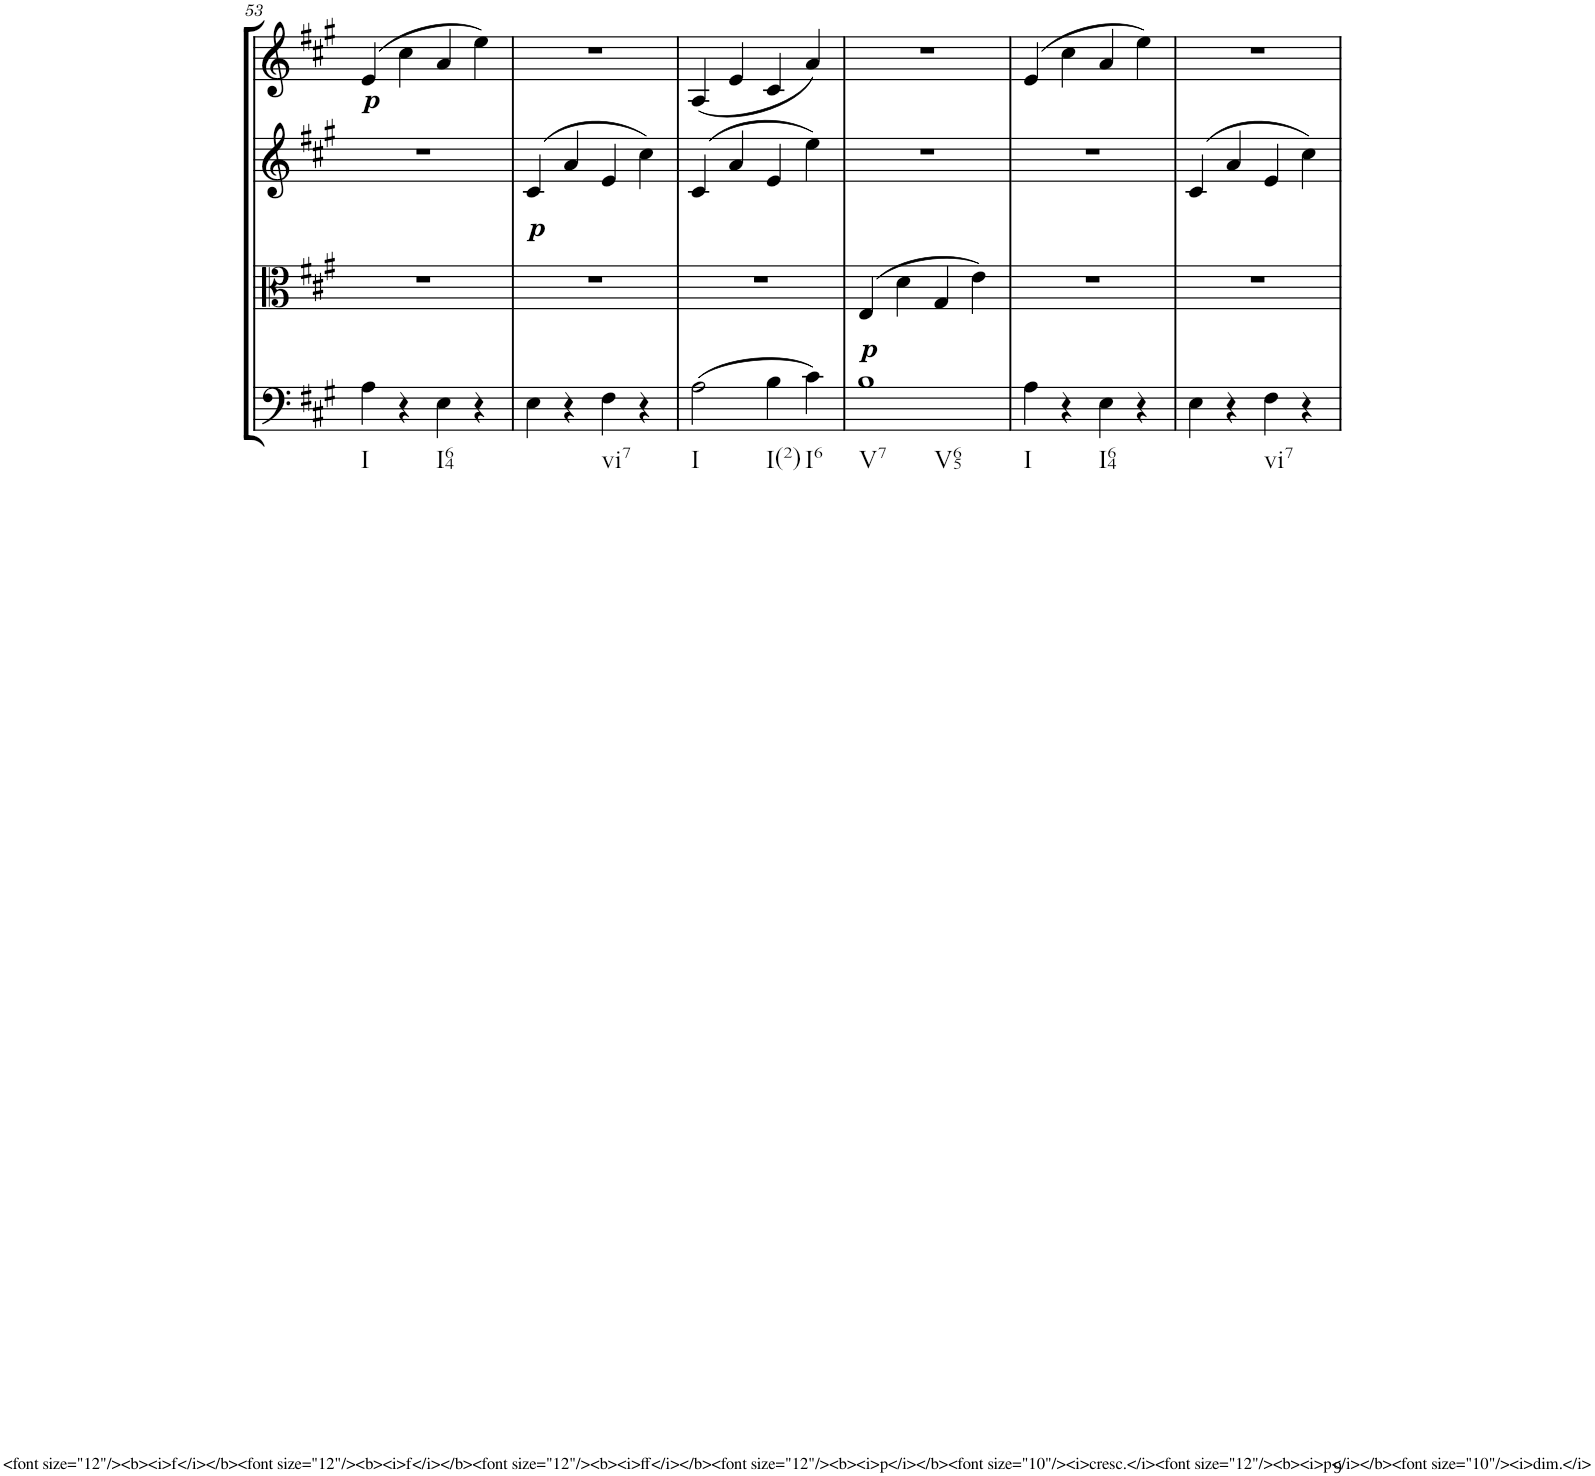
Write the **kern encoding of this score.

**kern	**kern	**kern	**kern
*part4	*part3	*part2	*part1
*staff4	*staff3	*staff2	*staff1
*I"Cello	*I"Viola	*I"2nd Violin	*I"1st Violin
*	*I'Vla	*I'Vln	*I'Vln
!!LO:PB:g=z
*clefF4	*clefC3	*clefG2	*clefG2
*k[f#c#g#]	*k[f#c#g#]	*k[f#c#g#]	*k[f#c#g#]
*A:	*A:	*A:	*A:
*M4/4	*M4/4	*M4/4	*M4/4
*met(c)	*met(c)	*met(c)	*met(c)
=53	=53	=53	=53
!	!	!LO:TX:a:Bi:t=p	!
!LO:TX:b:t=I	!	!	!
4A\	1r	1r	(4e/
4r	.	.	4cc#\
!LO:TX:b:t=I64	!	!	!
4E\	.	.	4a/
4r	.	.	4ee\)
=54	=54	=54	=54
!	!LO:TX:a:Bi:t=p	!	!
4E\	1r	(4c#/	1r
4r	.	4a/	.
!LO:TX:b:t=vi7	!	!	!
4F#\	.	4e/	.
4r	.	4cc#\)	.
=55	=55	=55	=55
!LO:TX:b:t=I	!	!	!
(2A\	1r	(4c#/	(4A/
.	.	4a/	4e/
!LO:TX:b:t=I(2)	!	!	!
4B\	.	4e/	4c#/
!LO:TX:b:t=I6	!	!	!
4c#\)	.	4ee\)	4a/)
=56	=56	=56	=56
!LO:TX:a:Bi:t=p	!	!	!
!LO:TX:b:t=V7	!	!	!
!LO:TX:b:t=V65	!	!	!
1B	(4E/	1r	1r
.	4d\	.	.
.	4G#/	.	.
.	4e\)	.	.
=57	=57	=57	=57
!LO:TX:b:t=I	!	!	!
4A\	1r	1r	(4e/
4r	.	.	4cc#\
!LO:TX:b:t=I64	!	!	!
4E\	.	.	4a/
4r	.	.	4ee\)
=58	=58	=58	=58
4E\	1r	(4c#/	1r
4r	.	4a/	.
!LO:TX:b:t=vi7	!	!	!
4F#\	.	4e/	.
4r	.	4cc#\)	.
=	=	=	=
*-	*-	*-	*-
